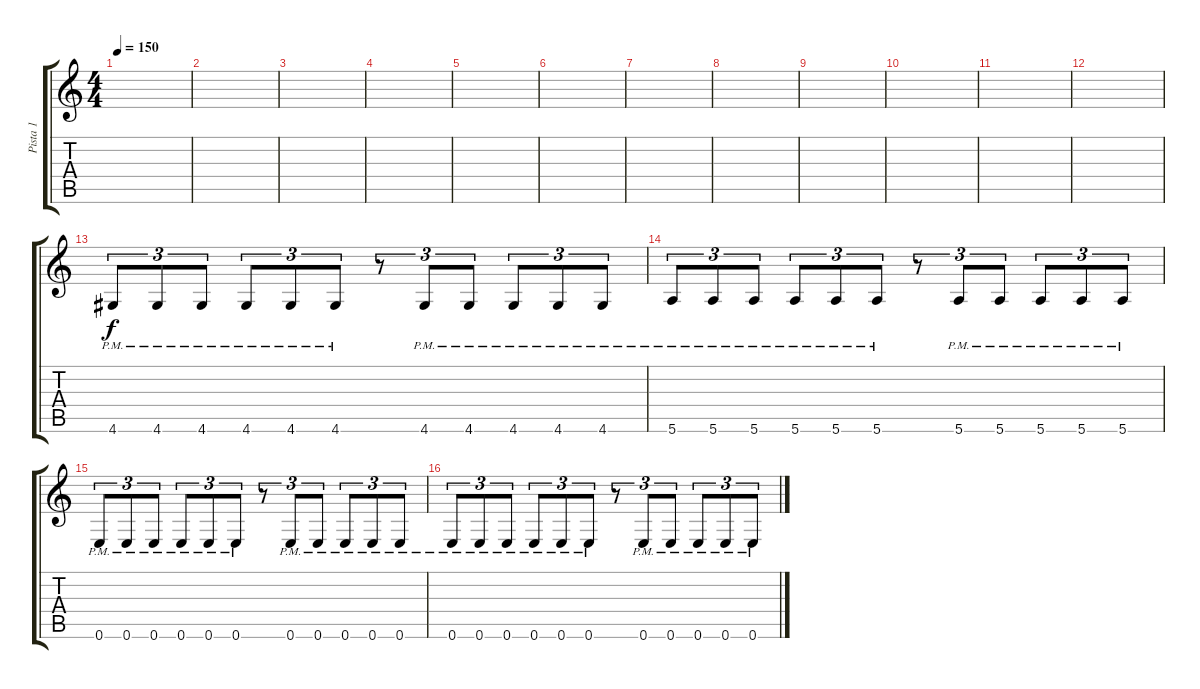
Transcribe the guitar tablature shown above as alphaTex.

\track ("Pista 1" "Pista 1") {instrument overdrivenguitar}
\staff {score tabs}
\tuning (E4 B3 G3 D3 A2 E2) {hide}
\ts (4 4)
\tempo 150
\clef g2
\ks c
|
|
|
|
|
|
|
|
|
|
|
|
4.6{pm}.8{tu (3 2)} 4.6{pm}.8{tu (3 2)} 4.6{pm}.8{tu (3 2)} 4.6{pm}.8{tu (3 2)} 4.6{pm}.8{tu (3 2)} 4.6{pm}.8{tu (3 2)} r.8{tu (3 2)} 4.6{pm}.8{tu (3 2)} 4.6{pm}.8{tu (3 2)} 4.6{pm}.8{tu (3 2)} 4.6{pm}.8{tu (3 2)} 4.6{pm}.8{tu (3 2)} |
5.6{pm}.8{tu (3 2)} 5.6{pm}.8{tu (3 2)} 5.6{pm}.8{tu (3 2)} 5.6{pm}.8{tu (3 2)} 5.6{pm}.8{tu (3 2)} 5.6{pm}.8{tu (3 2)} r.8{tu (3 2)} 5.6{pm}.8{tu (3 2)} 5.6{pm}.8{tu (3 2)} 5.6{pm}.8{tu (3 2)} 5.6{pm}.8{tu (3 2)} 5.6{pm}.8{tu (3 2)} |
0.6{pm}.8{tu (3 2)} 0.6{pm}.8{tu (3 2)} 0.6{pm}.8{tu (3 2)} 0.6{pm}.8{tu (3 2)} 0.6{pm}.8{tu (3 2)} 0.6{pm}.8{tu (3 2)} r.8{tu (3 2)} 0.6{pm}.8{tu (3 2)} 0.6{pm}.8{tu (3 2)} 0.6{pm}.8{tu (3 2)} 0.6{pm}.8{tu (3 2)} 0.6{pm}.8{tu (3 2)} |
0.6{pm}.8{tu (3 2)} 0.6{pm}.8{tu (3 2)} 0.6{pm}.8{tu (3 2)} 0.6{pm}.8{tu (3 2)} 0.6{pm}.8{tu (3 2)} 0.6{pm}.8{tu (3 2)} r.8{tu (3 2)} 0.6{pm}.8{tu (3 2)} 0.6{pm}.8{tu (3 2)} 0.6{pm}.8{tu (3 2)} 0.6{pm}.8{tu (3 2)} 0.6{pm}.8{tu (3 2)}
